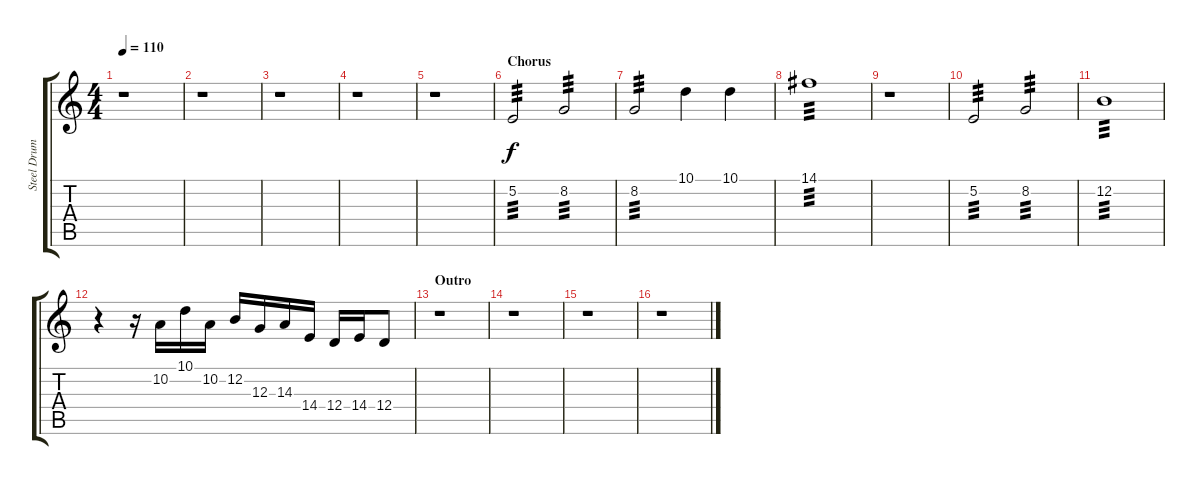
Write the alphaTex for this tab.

\track ("Steel Drums" "Steel Drum") {instrument steeldrums}
\staff {score tabs}
\tuning (E4 B3 G3 D3 A2 E2) {hide}
\ts (4 4)
\tempo 110
\clef g2
\ks c
r.1{dy f} |
r.1 |
r.1 |
r.1 |
r.1 |
\section ("" "Chorus")
5.2.2{tp 3} 8.2.2{tp 3} |
8.2.2{tp 3} 10.1.4 10.1.4 |
14.1.1{tp 3} |
r.1 |
5.2.2{tp 3} 8.2.2{tp 3} |
12.2.1{tp 3} |
r.4 r.16 10.2.16 10.1.16 10.2.16 12.2.16 12.3.16 14.3.16 14.4.16 12.4.16 14.4.16 12.4.8 |
\section ("" "Outro")
r.1 |
r.1 |
r.1 |
r.1
